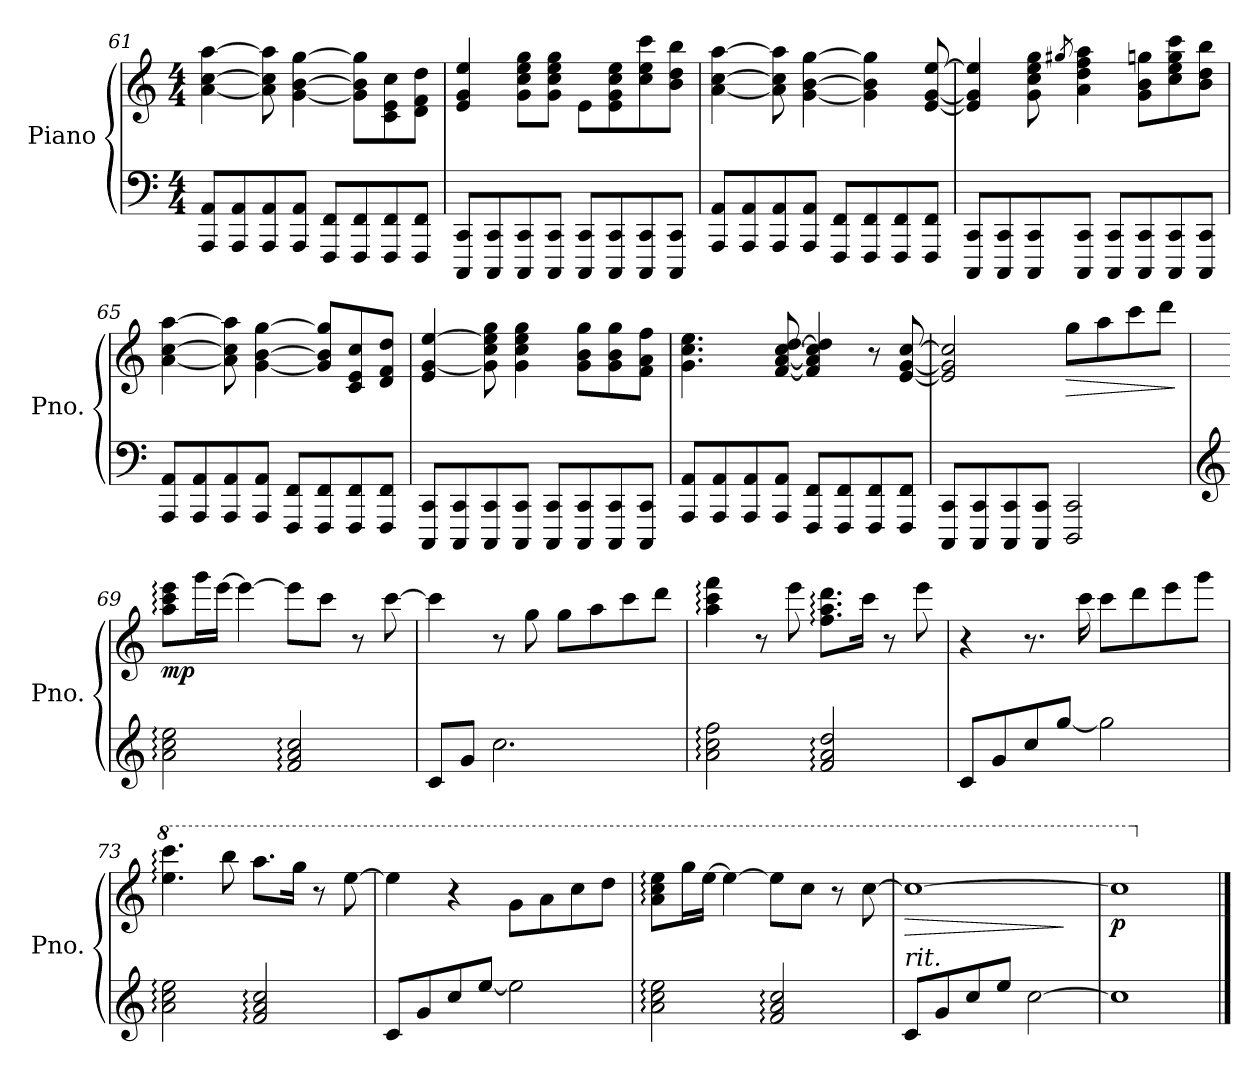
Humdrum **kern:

**kern	**kern	**dynam
*part1	*part1	*part1
*staff2	*staff1	*staff1/2
*I"Piano	*	*
*I'Pno.	*	*
*clefF4	*clefG2	*
*k[]	*k[]	*
*M4/4	*M4/4	*
=61	=61	=61
8AAA/ 8AA/L	[4a\ [4cc\ [4aa\	.
8AAA/ 8AA/	.	.
8AAA/ 8AA/	8a\] 8cc\] 8aa\]	.
8AAA/ 8AA/J	[4g\ [4b\ [4gg\	.
8FFF/ 8FF/L	.	.
8FFF/ 8FF/	8g\] 8b\] 8gg\]L	.
8FFF/ 8FF/	8c\ 8e\ 8cc\	.
8FFF/ 8FF/J	8d\ 8f\ 8dd\J	.
!!LO:LB:g=z
=62	=62	=62
8CCC/ 8CC/L	4e/ 4g/ 4ee/	.
8CCC/ 8CC/	.	.
8CCC/ 8CC/	8g\ 8cc\ 8ee\ 8gg\L	.
8CCC/ 8CC/J	8g\ 8cc\ 8ee\ 8gg\J	.
8CCC/ 8CC/L	8e\L	.
8CCC/ 8CC/	8e\ 8g\ 8cc\ 8ee\	.
8CCC/ 8CC/	8cc\ 8ee\ 8ccc\	.
8CCC/ 8CC/J	8b\ 8dd\ 8bb\J	.
=63	=63	=63
8AAA/ 8AA/L	[4a\ [4cc\ [4aa\	.
8AAA/ 8AA/	.	.
8AAA/ 8AA/	8a\] 8cc\] 8aa\]	.
8AAA/ 8AA/J	[4g\ [4b\ [4gg\	.
8FFF/ 8FF/L	.	.
8FFF/ 8FF/	4g\] 4b\] 4gg\]	.
8FFF/ 8FF/	.	.
8FFF/ 8FF/J	[8e/ [8g/ [8ee/	.
=64	=64	=64
8CCC/ 8CC/L	4e/] 4g/] 4ee/]	.
8CCC/ 8CC/	.	.
8CCC/ 8CC/	8g\ 8cc\ 8ee\ 8gg\	.
.	8qgg#X/	.
8CCC/ 8CC/J	4a\ 4dd\ 4ff\ 4aa\	.
8CCC/ 8CC/L	.	.
8CCC/ 8CC/	8g\ 8b\ 8ggn\L	.
8CCC/ 8CC/	8cc\ 8ee\ 8gg\ 8ccc\	.
8CCC/ 8CC/J	8b\ 8dd\ 8bb\J	.
!!LO:PB:g=z
=65	=65	=65
8AAA/ 8AA/L	[4a\ [4cc\ [4aa\	.
8AAA/ 8AA/	.	.
8AAA/ 8AA/	8a\] 8cc\] 8aa\]	.
8AAA/ 8AA/J	[4g\ [4b\ [4gg\	.
8FFF/ 8FF/L	.	.
8FFF/ 8FF/	8g/] 8b/] 8gg/]L	.
8FFF/ 8FF/	8c/ 8e/ 8cc/	.
8FFF/ 8FF/J	8d/ 8f/ 8dd/J	.
=66	=66	=66
8CCC/ 8CC/L	4e/ [4g/ [4ee/	.
8CCC/ 8CC/	.	.
8CCC/ 8CC/	8g\] 8cc\ 8ee\] 8gg\	.
8CCC/ 8CC/J	4g\ 4cc\ 4ee\ 4gg\	.
8CCC/ 8CC/L	.	.
8CCC/ 8CC/	8g\ 8b\ 8gg\L	.
8CCC/ 8CC/	8g\ 8b\ 8gg\	.
8CCC/ 8CC/J	8f\ 8a\ 8ff\J	.
=67	=67	=67
8AAA/ 8AA/L	4.g\ 4.cc\ 4.ee\	.
8AAA/ 8AA/	.	.
8AAA/ 8AA/	.	.
8AAA/ 8AA/J	[8f/ [8a/ [8cc/ [8dd/	.
8FFF/ 8FF/L	4f/] 4a/] 4cc/] 4dd/]	.
8FFF/ 8FF/	.	.
8FFF/ 8FF/	8r	.
8FFF/ 8FF/J	[8e/ [8g/ [8cc/	.
=68	=68	=68
8CCC/ 8CC/L	2e/] 2g/] 2cc/]	.
8CCC/ 8CC/	.	.
8CCC/ 8CC/	.	.
8CCC/ 8CC/J	.	.
!	!	!LO:HP:b
2DDD/ 2CC/	8gg\L	>
.	8aa\	.
.	8ccc\	.
.	8ddd\J	.
.	.	]
!!LO:LB:g=z
=69	=69	=69
*clefG2	*	*
!	!	!LO:DY:b
2a\: 2cc\: 2ee\:	8aa\: 8ccc\: 8eee\:L	mp
.	16ggg\L	.
.	[16eee\JJ	.
.	4eee\_	.
2f/: 2a/: 2cc/:	8eee\L]	.
.	8ccc\J	.
.	8r	.
.	[8ccc\	.
=70	=70	=70
8c/L	4ccc\]	.
8g/J	.	.
2.cc\	8r	.
.	8gg\	.
.	8gg\L	.
.	8aa\	.
.	8ccc\	.
.	8ddd\J	.
=71	=71	=71
2a\: 2cc\: 2ff\:	4aa\: 4ccc\: 4fff\:	.
.	8r	.
.	8eee\	.
2f/: 2a/: 2dd/:	8.ff\: 8.aa\: 8.ddd\:L	.
.	16ccc\Jk	.
.	8r	.
.	8eee\	.
=72	=72	=72
8c/L	4r	.
8g/	.	.
8cc/	8.r	.
[8gg/J	.	.
.	16ccc\	.
2gg\]	8ccc\L	.
.	8ddd\	.
.	8eee\	.
.	8ggg\J	.
!!LO:LB:g=z
=73	=73	=73
*	*8va	*
2a\: 2cc\: 2ee\:	4.eee\: 4.cccc\:	.
.	8bbb\	.
2f/: 2a/: 2cc/:	8.aaa\L	.
.	16ggg\Jk	.
.	8r	.
.	[8eee\	.
=74	=74	=74
8c/L	4eee\]	.
8g/	.	.
8cc/	4r	.
[8ee/J	.	.
2ee\]	8gg\L	.
.	8aa\	.
.	8ccc\	.
.	8ddd\J	.
=75	=75	=75
2a\: 2cc\: 2ee\:	8aa\: 8ccc\: 8eee\:L	.
.	16ggg\L	.
.	[16eee\JJ	.
.	4eee\_	.
2f/: 2a/: 2cc/:	8eee\L]	.
.	8ccc\J	.
.	8r	.
.	[8ccc\	.
=76	=76	=76
*	*MM86	*
!LO:TX:a:i:t=rit.	!	!
!	!	!LO:HP:b
8c/L	1ccc_	>
8g/	.	.
8cc/	.	.
8ee/J	.	.
[2cc\	.	.
.	.	]
=77	=77	=77
!	!	!LO:DY:b
1cc]	1ccc]	p
*	*X8va	*
==	==	==
*-	*-	*-
